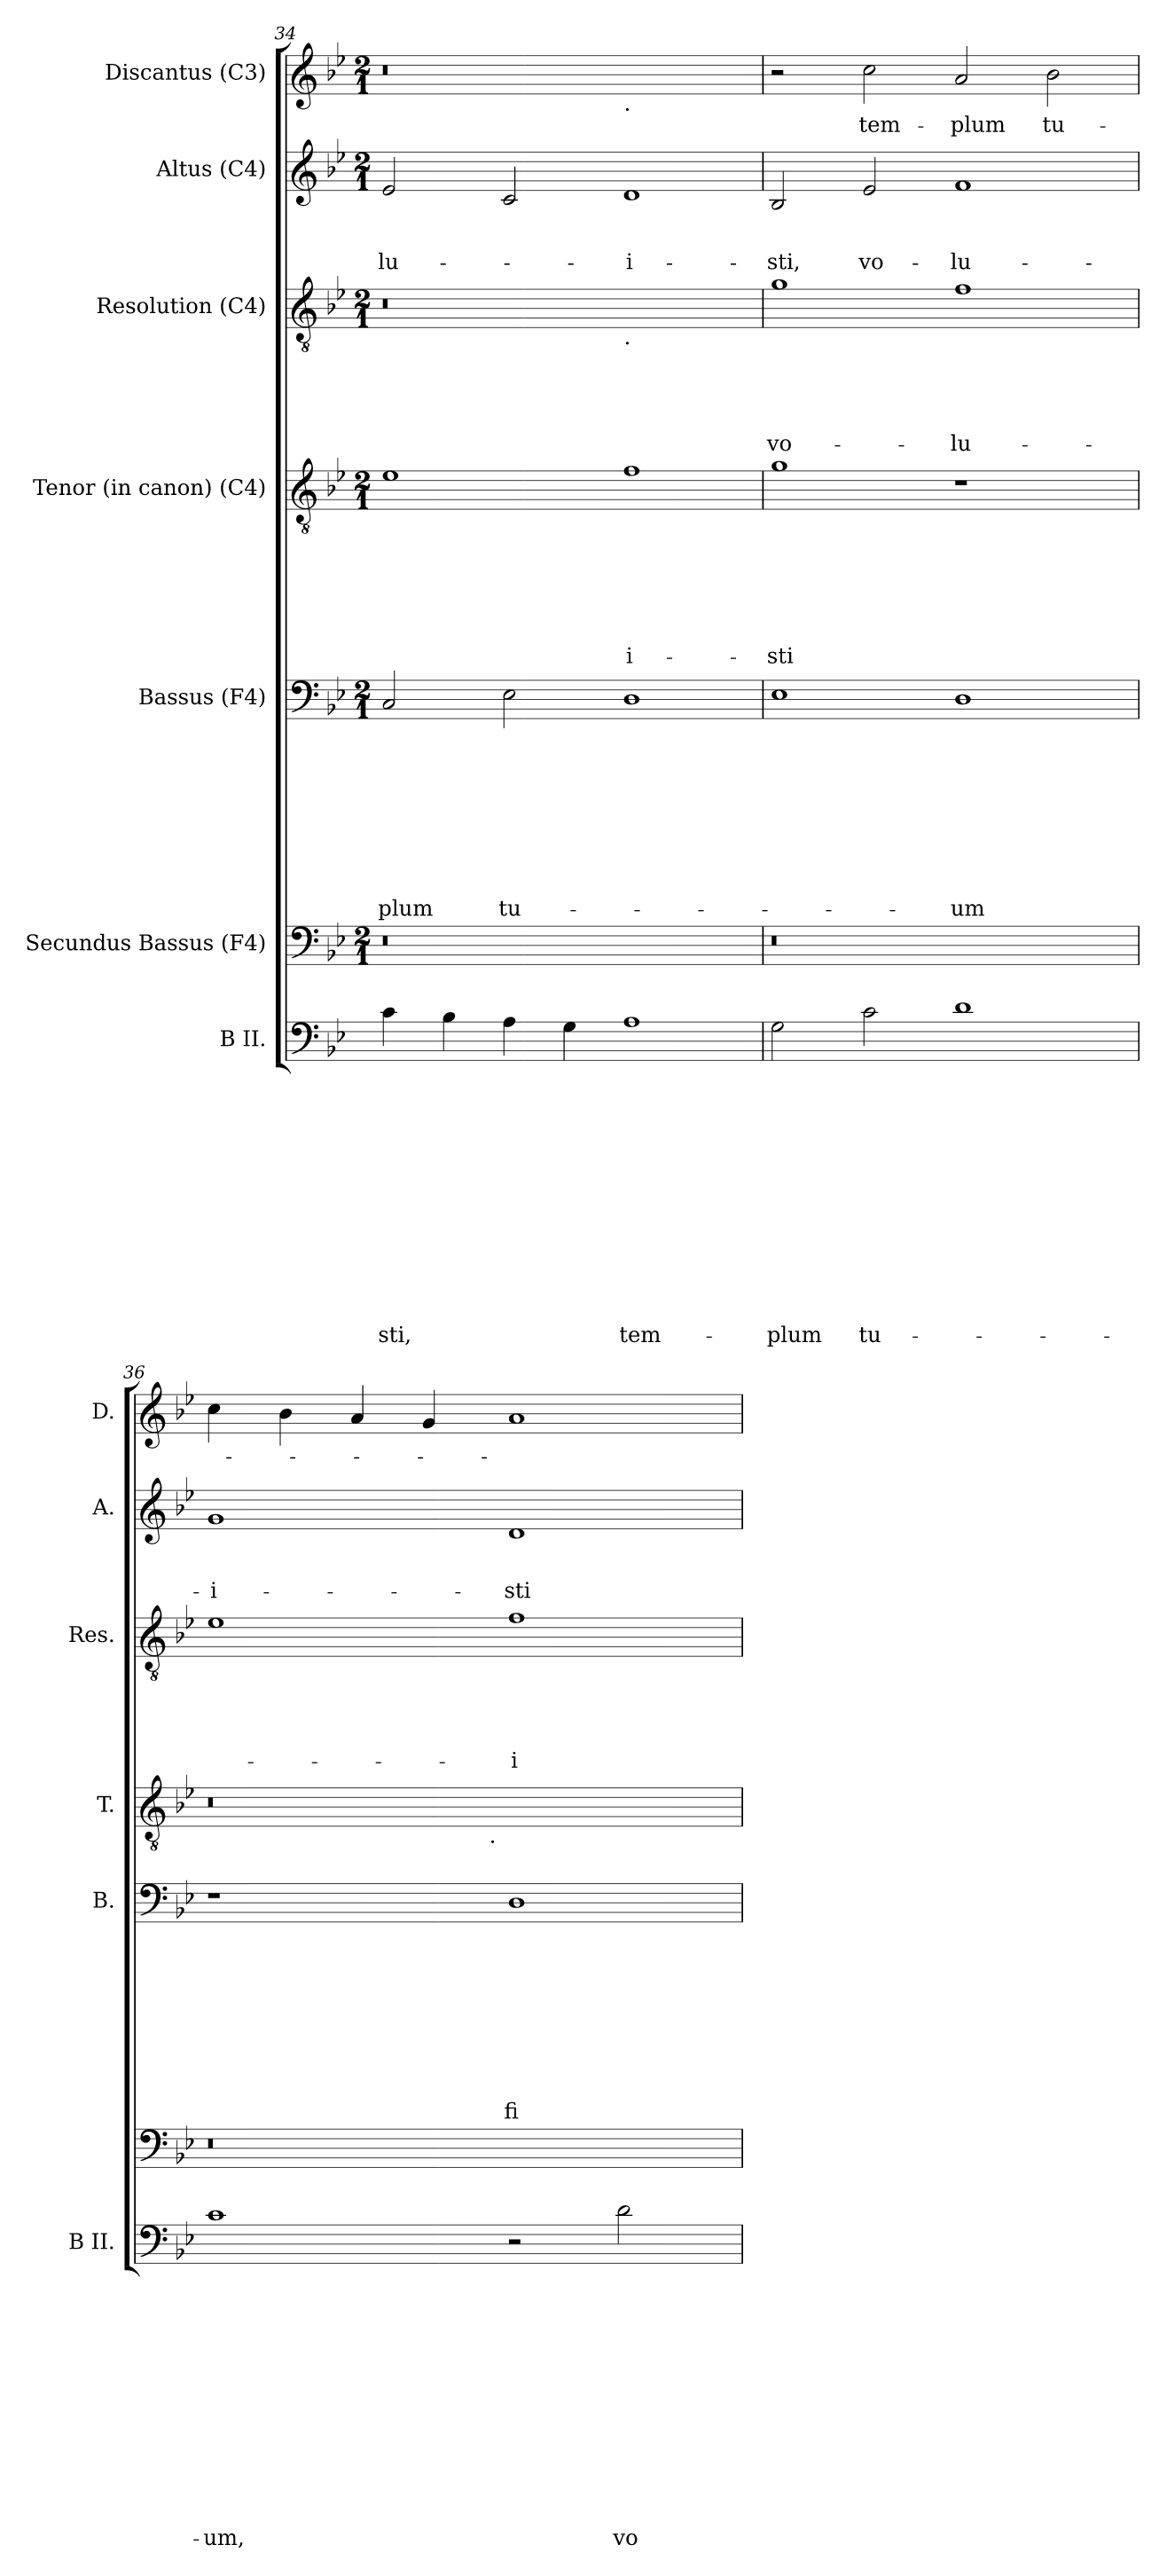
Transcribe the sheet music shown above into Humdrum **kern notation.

**kern	**text	**text	**text	**text	**text	**text	**text	**text	**text	**text	**text	**text	**text	**kern	**kern	**text	**text	**text	**text	**text	**text	**text	**text	**text	**kern	**text	**text	**text	**text	**text	**text	**text	**kern	**text	**text	**text	**text	**text	**kern	**text	**text	**text	**kern	**text
*part7	*part7	*part7	*part7	*part7	*part7	*part7	*part7	*part7	*part7	*part7	*part7	*part7	*part7	*part6	*part5	*part5	*part5	*part5	*part5	*part5	*part5	*part5	*part5	*part5	*part4	*part4	*part4	*part4	*part4	*part4	*part4	*part4	*part3	*part3	*part3	*part3	*part3	*part3	*part2	*part2	*part2	*part2	*part1	*part1
*staff7	*staff7	*staff7	*staff7	*staff7	*staff7	*staff7	*staff7	*staff7	*staff7	*staff7	*staff7	*staff7	*staff7	*staff6	*staff5	*staff5	*staff5	*staff5	*staff5	*staff5	*staff5	*staff5	*staff5	*staff5	*staff4	*staff4	*staff4	*staff4	*staff4	*staff4	*staff4	*staff4	*staff3	*staff3	*staff3	*staff3	*staff3	*staff3	*staff2	*staff2	*staff2	*staff2	*staff1	*staff1
*I"B II.	*	*	*	*	*	*	*	*	*	*	*	*	*	*I"Secundus Bassus (F4)	*I"Bassus (F4)	*	*	*	*	*	*	*	*	*	*I"Tenor (in canon) (C4)	*	*	*	*	*	*	*	*I"Resolution (C4)	*	*	*	*	*	*I"Altus (C4)	*	*	*	*I"Discantus (C3)	*
*I'B II.	*	*	*	*	*	*	*	*	*	*	*	*	*	*	*I'B.	*	*	*	*	*	*	*	*	*	*I'T.	*	*	*	*	*	*	*	*I'Res.	*	*	*	*	*	*I'A.	*	*	*	*I'D.	*
*clefF4	*	*	*	*	*	*	*	*	*	*	*	*	*	*clefF4	*clefF4	*	*	*	*	*	*	*	*	*	*clefGv2	*	*	*	*	*	*	*	*clefGv2	*	*	*	*	*	*clefG2	*	*	*	*clefG2	*
*k[b-e-]	*	*	*	*	*	*	*	*	*	*	*	*	*	*k[b-e-]	*k[b-e-]	*	*	*	*	*	*	*	*	*	*k[b-e-]	*	*	*	*	*	*	*	*k[b-e-]	*	*	*	*	*	*k[b-e-]	*	*	*	*k[b-e-]	*
*B-:	*	*	*	*	*	*	*	*	*	*	*	*	*	*B-:	*B-:	*	*	*	*	*	*	*	*	*	*B-:	*	*	*	*	*	*	*	*B-:	*	*	*	*	*	*B-:	*	*	*	*B-:	*
*	*	*	*	*	*	*	*	*	*	*	*	*	*	*M2/1	*M2/1	*	*	*	*	*	*	*	*	*	*M2/1	*	*	*	*	*	*	*	*M2/1	*	*	*	*	*	*M2/1	*	*	*	*M2/1	*
=34	=34	=34	=34	=34	=34	=34	=34	=34	=34	=34	=34	=34	=34	=34	=34	=34	=34	=34	=34	=34	=34	=34	=34	=34	=34	=34	=34	=34	=34	=34	=34	=34	=34	=34	=34	=34	=34	=34	=34	=34	=34	=34	=34	=34
!	!	!	!	!	!	!	!	!	!	!	!	!	!LO:LY:b	!	!	!	!	!	!	!	!	!	!	!LO:LY:b	!	!	!	!	!	!	!	!	!	!	!	!	!	!	!	!	!	!LO:LY:b	!	!
*	*	*	*	*	*	*	*	*	*	*	*	*	*	*	*	*	*	*	*	*	*	*	*	*	*	*	*	*	*	*	*	*	*^	*	*	*	*	*	*	*	*	*	*^	*
4c\	.	.	.	.	.	.	.	.	.	.	.	.	-sti,	0r	2C/	.	.	.	.	.	.	.	.	-plum	1e-	.	.	.	.	.	.	.	0r	1ryy	.	.	.	.	.	2e-/	.	.	-lu-	0r	1ryy	.
4B-\	.	.	.	.	.	.	.	.	.	.	.	.	.	.	.	.	.	.	.	.	.	.	.	.	.	.	.	.	.	.	.	.	.	.	.	.	.	.	.	.	.	.	.	.	.	.
!	!	!	!	!	!	!	!	!	!	!	!	!	!	!	!	!	!	!	!	!	!	!	!	!LO:LY:b	!	!	!	!	!	!	!	!	!	!	!	!	!	!	!	!	!	!	!	!	!	!
4A\	.	.	.	.	.	.	.	.	.	.	.	.	.	.	2E-\	.	.	.	.	.	.	.	.	tu-	.	.	.	.	.	.	.	.	.	.	.	.	.	.	.	2c/	.	.	.	.	.	.
4G\	.	.	.	.	.	.	.	.	.	.	.	.	.	.	.	.	.	.	.	.	.	.	.	.	.	.	.	.	.	.	.	.	.	.	.	.	.	.	.	.	.	.	.	.	.	.
!	!	!	!	!	!	!	!	!	!	!	!	!	!	!	!	!	!	!	!	!	!	!	!	!	!	!	!	!	!	!	!	!	!	!	!	!	!	!	!	!	!	!	!	!	!LO:TX:b:t=.	!
!	!	!	!	!	!	!	!	!	!	!	!	!	!	!	!	!	!	!	!	!	!	!	!	!	!	!	!	!	!	!	!	!	!	!LO:TX:b:t=.	!	!	!	!	!	!	!	!	!	!	!	!
!	!	!	!	!	!	!	!	!	!	!	!	!	!LO:LY:b	!	!	!	!	!	!	!	!	!	!	!	!	!	!	!	!	!	!	!LO:LY:b:rj	!	!	!	!	!	!	!	!	!	!	!LO:LY:b:rj	!	!	!
1A	.	.	.	.	.	.	.	.	.	.	.	.	tem-	.	1D	.	.	.	.	.	.	.	.	.	1f	.	.	.	.	.	.	-i-	.	1ryy	.	.	.	.	.	1d	.	.	-i-	.	1ryy	.
=35	=35	=35	=35	=35	=35	=35	=35	=35	=35	=35	=35	=35	=35	=35	=35	=35	=35	=35	=35	=35	=35	=35	=35	=35	=35	=35	=35	=35	=35	=35	=35	=35	=35	=35	=35	=35	=35	=35	=35	=35	=35	=35	=35	=35	=35	=35
!	!	!	!	!	!	!	!	!	!	!	!	!	!LO:LY:b	!	!	!	!	!	!	!	!	!	!	!	!	!	!	!	!	!	!	!LO:LY:b	!	!	!	!	!	!	!LO:LY:b	!	!	!	!LO:LY:b	!	!	!
*	*	*	*	*	*	*	*	*	*	*	*	*	*	*	*	*	*	*	*	*	*	*	*	*	*	*	*	*	*	*	*	*	*v	*v	*	*	*	*	*	*	*	*	*	*v	*v	*
2G\	.	.	.	.	.	.	.	.	.	.	.	.	-plum	0r	1E-	.	.	.	.	.	.	.	.	.	1g	.	.	.	.	.	.	-sti	1g	.	.	.	.	vo-	2B-/	.	.	-sti,	2r	.
!	!	!	!	!	!	!	!	!	!	!	!	!	!LO:LY:b	!	!	!	!	!	!	!	!	!	!	!	!	!	!	!	!	!	!	!	!	!	!	!	!	!	!	!	!	!LO:LY:b	!	!LO:LY:b
2c\	.	.	.	.	.	.	.	.	.	.	.	.	tu-	.	.	.	.	.	.	.	.	.	.	.	.	.	.	.	.	.	.	.	.	.	.	.	.	.	2e-/	.	.	vo-	2cc\	tem-
!	!	!	!	!	!	!	!	!	!	!	!	!	!	!	!	!	!	!	!	!	!	!	!	!LO:LY:b	!	!	!	!	!	!	!	!	!	!	!	!	!	!LO:LY:b	!	!	!	!LO:LY:b	!	!LO:LY:b:rj
1d	.	.	.	.	.	.	.	.	.	.	.	.	.	.	1D	.	.	.	.	.	.	.	.	-um	1r	.	.	.	.	.	.	.	1f	.	.	.	.	-lu-	1f	.	.	-lu-	2a/	-plum
!	!	!	!	!	!	!	!	!	!	!	!	!	!	!	!	!	!	!	!	!	!	!	!	!	!	!	!	!	!	!	!	!	!	!	!	!	!	!	!	!	!	!	!	!LO:LY:b
.	.	.	.	.	.	.	.	.	.	.	.	.	.	.	.	.	.	.	.	.	.	.	.	.	.	.	.	.	.	.	.	.	.	.	.	.	.	.	.	.	.	.	2b-\	tu-
=36	=36	=36	=36	=36	=36	=36	=36	=36	=36	=36	=36	=36	=36	=36	=36	=36	=36	=36	=36	=36	=36	=36	=36	=36	=36	=36	=36	=36	=36	=36	=36	=36	=36	=36	=36	=36	=36	=36	=36	=36	=36	=36	=36	=36
!	!	!	!	!	!	!	!	!	!	!	!	!	!LO:LY:b	!	!	!	!	!	!	!	!	!	!	!	!	!	!	!	!	!	!	!	!	!	!	!	!	!	!	!	!	!LO:LY:b:rj	!	!
*	*	*	*	*	*	*	*	*	*	*	*	*	*	*	*	*	*	*	*	*	*	*	*	*	*^	*	*	*	*	*	*	*	*	*	*	*	*	*	*	*	*	*	*	*
1c	.	.	.	.	.	.	.	.	.	.	.	.	-um,	0r	1r	.	.	.	.	.	.	.	.	.	0r	2ryy	.	.	.	.	.	.	.	1e-	.	.	.	.	.	1g	.	.	-i-	4cc\	.
.	.	.	.	.	.	.	.	.	.	.	.	.	.	.	.	.	.	.	.	.	.	.	.	.	.	.	.	.	.	.	.	.	.	.	.	.	.	.	.	.	.	.	.	4b-\	.
.	.	.	.	.	.	.	.	.	.	.	.	.	.	.	.	.	.	.	.	.	.	.	.	.	.	4...ryy	.	.	.	.	.	.	.	.	.	.	.	.	.	.	.	.	.	4a/	.
.	.	.	.	.	.	.	.	.	.	.	.	.	.	.	.	.	.	.	.	.	.	.	.	.	.	.	.	.	.	.	.	.	.	.	.	.	.	.	.	.	.	.	.	4g/	.
!	!	!	!	!	!	!	!	!	!	!	!	!	!	!	!	!	!	!	!	!	!	!	!	!	!	!LO:TX:b:t=.	!	!	!	!	!	!	!	!	!	!	!	!	!	!	!	!	!	!	!
.	.	.	.	.	.	.	.	.	.	.	.	.	.	.	.	.	.	.	.	.	.	.	.	.	.	1ryy	.	.	.	.	.	.	.	.	.	.	.	.	.	.	.	.	.	.	.
!	!	!	!	!	!	!	!	!	!	!	!	!	!	!	!	!	!	!	!	!	!	!	!	!LO:LY:b	!	!	!	!	!	!	!	!	!	!	!	!	!	!	!LO:LY:b:rj	!	!	!	!LO:LY:b	!	!
2r	.	.	.	.	.	.	.	.	.	.	.	.	.	.	1D	.	.	.	.	.	.	.	.	fi-	.	.	.	.	.	.	.	.	.	1f	.	.	.	.	-i-	1d	.	.	-sti	1a	.
!	!	!	!	!	!	!	!	!	!	!	!	!	!LO:LY:b	!	!	!	!	!	!	!	!	!	!	!	!	!	!	!	!	!	!	!	!	!	!	!	!	!	!	!	!	!	!	!	!
2d\	.	.	.	.	.	.	.	.	.	.	.	.	vo-	.	.	.	.	.	.	.	.	.	.	.	.	.	.	.	.	.	.	.	.	.	.	.	.	.	.	.	.	.	.	.	.
.	.	.	.	.	.	.	.	.	.	.	.	.	.	.	.	.	.	.	.	.	.	.	.	.	.	32ryy	.	.	.	.	.	.	.	.	.	.	.	.	.	.	.	.	.	.	.
*	*	*	*	*	*	*	*	*	*	*	*	*	*	*	*	*	*	*	*	*	*	*	*	*	*v	*v	*	*	*	*	*	*	*	*	*	*	*	*	*	*	*	*	*	*	*
=	=	=	=	=	=	=	=	=	=	=	=	=	=	=	=	=	=	=	=	=	=	=	=	=	=	=	=	=	=	=	=	=	=	=	=	=	=	=	=	=	=	=	=	=
*-	*-	*-	*-	*-	*-	*-	*-	*-	*-	*-	*-	*-	*-	*-	*-	*-	*-	*-	*-	*-	*-	*-	*-	*-	*-	*-	*-	*-	*-	*-	*-	*-	*-	*-	*-	*-	*-	*-	*-	*-	*-	*-	*-	*-
